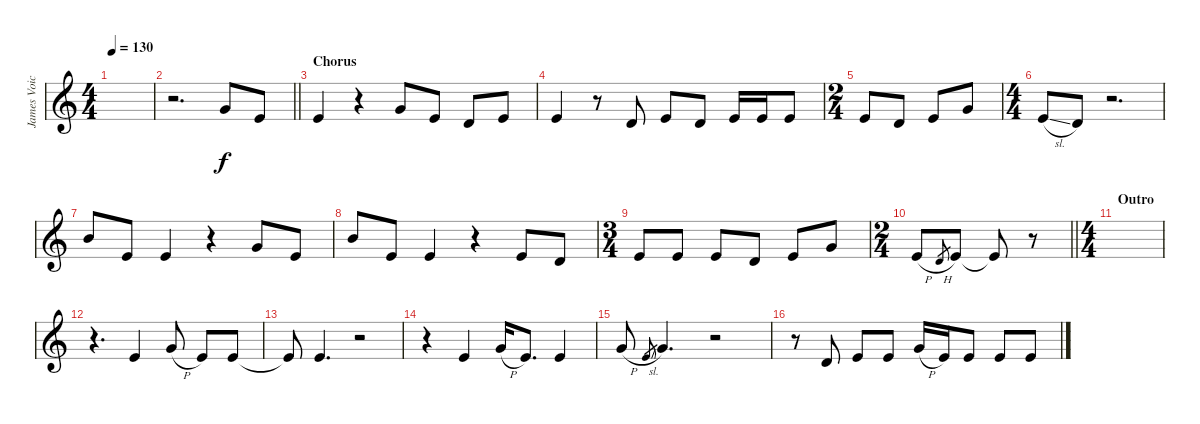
\track ("James Voice" "James Voic") {instrument cello}
\staff {score}
\tuning (E4 B3 G3 D3 A2 E2) {hide}
\ts (4 4)
\tempo 130
\clef g2
\ks c
|
\barLineRight lightlight
r.2{d} 3.1.8 0.1.8 |
\section ("" "Chorus")
0.1.4 r.4 3.1.8 0.1.8 3.2.8 0.1.8 |
0.1.4 r.8 3.2.8 0.1.8 3.2.8 0.1.16 0.1.16 0.1.8 |
\ts (2 4)
0.1.8 3.2.8 0.1.8 3.1.8 |
\ts (4 4)
5.2{sl}.8 3.2.8 r.2{d} |
7.1.8 0.1.8 0.1.4 r.4 3.1.8 0.1.8 |
7.1.8 0.1.8 0.1.4 r.4 0.1.8 3.2.8 |
\ts (3 4)
0.1.8 0.1.8 0.1.8 3.2.8 0.1.8 3.1.8 |
\ts (2 4)
\barLineRight lightlight
5.2{h}.8 3.2{h}.8{gr} 5.2.8 5.2{t}.8 r.8 |
\ts (4 4)
\section ("" "Outro")
|
r.4{d} 0.1.4 3.1{h}.8 0.1.8 0.1.8 |
0.1{t}.8 0.1.4{d} r.2 |
r.4 0.1.4 3.1{h}.16 0.1.8{d} 0.1.4 |
3.1{h}.8 0.1{sl}.8{gr} 3.1.4{d} r.2 |
r.8 3.2.8 0.1.8 0.1.8 3.1{h}.16 0.1.16 0.1.8 0.1.8 0.1.8
